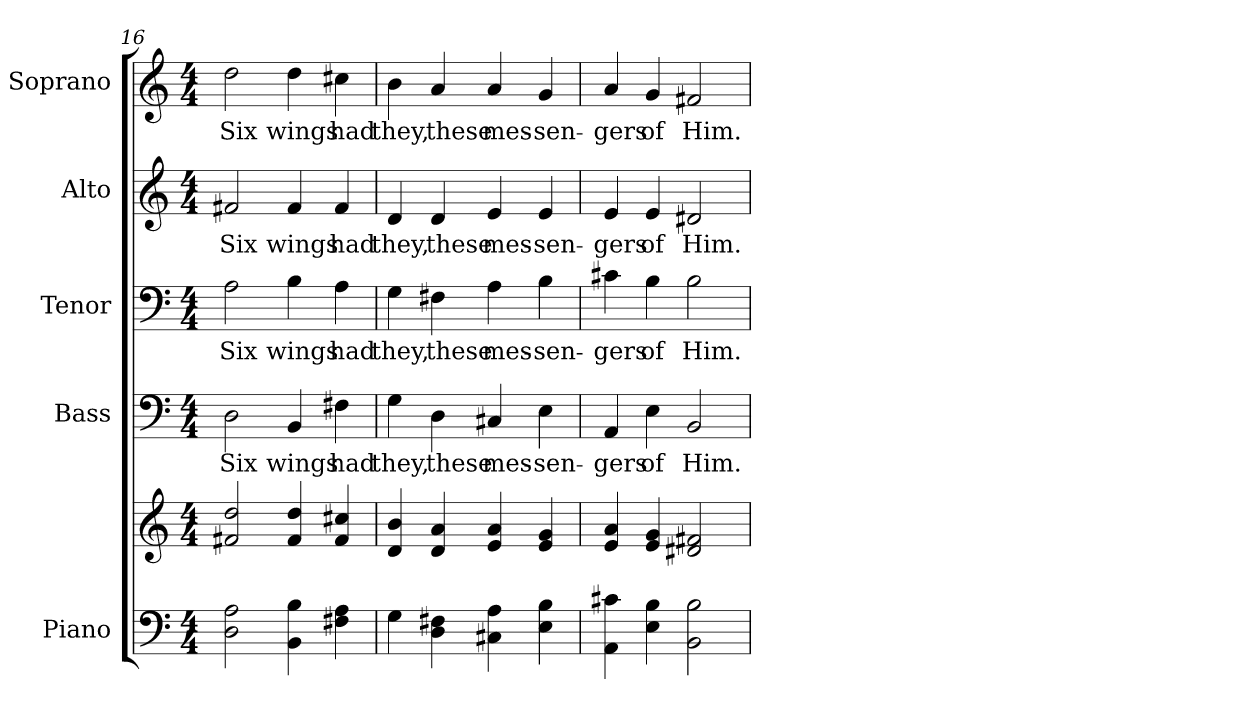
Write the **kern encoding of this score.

**kern	**kern	**kern	**text	**kern	**text	**kern	**text	**kern	**text
*part5	*part5	*part4	*part4	*part3	*part3	*part2	*part2	*part1	*part1
*staff6	*staff5	*staff4	*staff4	*staff3	*staff3	*staff2	*staff2	*staff1	*staff1
*I"Piano	*	*I"Bass	*	*I"Tenor	*	*I"Alto	*	*I"Soprano	*
*I'Pno.	*	*I'B.	*	*I'T.	*	*I'A.	*	*I'S.	*
!!LO:PB:g=z
*clefF4	*clefG2	*clefF4	*	*clefF4	*	*clefG2	*	*clefG2	*
*k[]	*k[]	*k[]	*	*k[]	*	*k[]	*	*k[]	*
*C:	*C:	*C:	*	*C:	*	*C:	*	*C:	*
*M4/4	*M4/4	*M4/4	*	*M4/4	*	*M4/4	*	*M4/4	*
=16	=16	=16	=16	=16	=16	=16	=16	=16	=16
!	!	!	!LO:LY:b:color=#000000	!	!	!	!	!	!
!	!	!	!	!	!LO:LY:b:color=#000000	!	!	!	!
!	!	!	!	!	!	!	!LO:LY:b:color=#000000	!	!
!	!	!	!	!	!	!	!	!	!LO:LY:b:color=#000000
2Di\ 2Ai	2f#Xi/ 2ddi	2Di\	Six	2Ai\	Six	2f#Xi/	Six	2ddi\	Six
!	!	!	!LO:LY:b:color=#000000	!	!	!	!	!	!
!	!	!	!	!	!LO:LY:b:color=#000000	!	!	!	!
!	!	!	!	!	!	!	!LO:LY:b:color=#000000	!	!
!	!	!	!	!	!	!	!	!	!LO:LY:b:color=#000000
4BBi\ 4Bi	4f#i/ 4ddi	4BBi/	wings	4Bi\	wings	4f#i/	wings	4ddi\	wings
!	!	!	!LO:LY:b:color=#000000	!	!	!	!	!	!
!	!	!	!	!	!LO:LY:b:color=#000000	!	!	!	!
!	!	!	!	!	!	!	!LO:LY:b:color=#000000	!	!
!	!	!	!	!	!	!	!	!	!LO:LY:b:color=#000000
4F#Xi\ 4Ai	4f#i/ 4cc#Xi	4F#Xi\	had	4Ai\	had	4f#i/	had	4cc#Xi\	had
=17	=17	=17	=17	=17	=17	=17	=17	=17	=17
!	!	!	!LO:LY:b:color=#000000	!	!	!	!	!	!
!	!	!	!	!	!LO:LY:b:color=#000000	!	!	!	!
!	!	!	!	!	!	!	!LO:LY:b:color=#000000	!	!
!	!	!	!	!	!	!	!	!	!LO:LY:b:color=#000000
4Gi\	4di/ 4bi	4Gi\	they,	4Gi\	they,	4di/	they,	4bi\	they,
!	!	!	!LO:LY:b:color=#000000	!	!	!	!	!	!
!	!	!	!	!	!LO:LY:b:color=#000000	!	!	!	!
!	!	!	!	!	!	!	!LO:LY:b:color=#000000	!	!
!	!	!	!	!	!	!	!	!	!LO:LY:b:color=#000000
4Di\ 4F#Xi	4di/ 4ai	4Di\	these	4F#Xi\	these	4di/	these	4ai/	these
!	!	!	!LO:LY:b:color=#000000	!	!	!	!	!	!
!	!	!	!	!	!LO:LY:b:color=#000000	!	!	!	!
!	!	!	!	!	!	!	!LO:LY:b:color=#000000	!	!
!	!	!	!	!	!	!	!	!	!LO:LY:b:color=#000000
4C#Xi\ 4Ai	4ei/ 4ai	4C#Xi/	mes-	4Ai\	mes-	4ei/	mes-	4ai/	mes-
!	!	!	!LO:LY:b:color=#000000	!	!	!	!	!	!
!	!	!	!	!	!LO:LY:b:color=#000000	!	!	!	!
!	!	!	!	!	!	!	!LO:LY:b:color=#000000	!	!
!	!	!	!	!	!	!	!	!	!LO:LY:b:color=#000000
4Ei\ 4Bi	4ei/ 4gi	4Ei\	-sen-	4Bi\	-sen-	4ei/	-sen-	4gi/	-sen-
=18	=18	=18	=18	=18	=18	=18	=18	=18	=18
!	!	!	!LO:LY:b:color=#000000	!	!	!	!	!	!
!	!	!	!	!	!LO:LY:b:color=#000000	!	!	!	!
!	!	!	!	!	!	!	!LO:LY:b:color=#000000	!	!
!	!	!	!	!	!	!	!	!	!LO:LY:b:color=#000000
4AAi\ 4c#Xi	4ei/ 4ai	4AAi/	-gers	4c#Xi\	-gers	4ei/	-gers	4ai/	-gers
!	!	!	!LO:LY:b:color=#000000	!	!	!	!	!	!
!	!	!	!	!	!LO:LY:b:color=#000000	!	!	!	!
!	!	!	!	!	!	!	!LO:LY:b:color=#000000	!	!
!	!	!	!	!	!	!	!	!	!LO:LY:b:color=#000000
4Ei\ 4Bi	4ei/ 4gi	4Ei\	of	4Bi\	of	4ei/	of	4gi/	of
!	!	!	!LO:LY:b:color=#000000	!	!	!	!	!	!
!	!	!	!	!	!LO:LY:b:color=#000000	!	!	!	!
!	!	!	!	!	!	!	!LO:LY:b:color=#000000	!	!
!	!	!	!	!	!	!	!	!	!LO:LY:b:color=#000000
2BBi\ 2Bi	2d#Xi/ 2f#Xi	2BBi/	Him.	2Bi\	Him.	2d#Xi/	Him.	2f#Xi/	Him.
=	=	=	=	=	=	=	=	=	=
*-	*-	*-	*-	*-	*-	*-	*-	*-	*-
